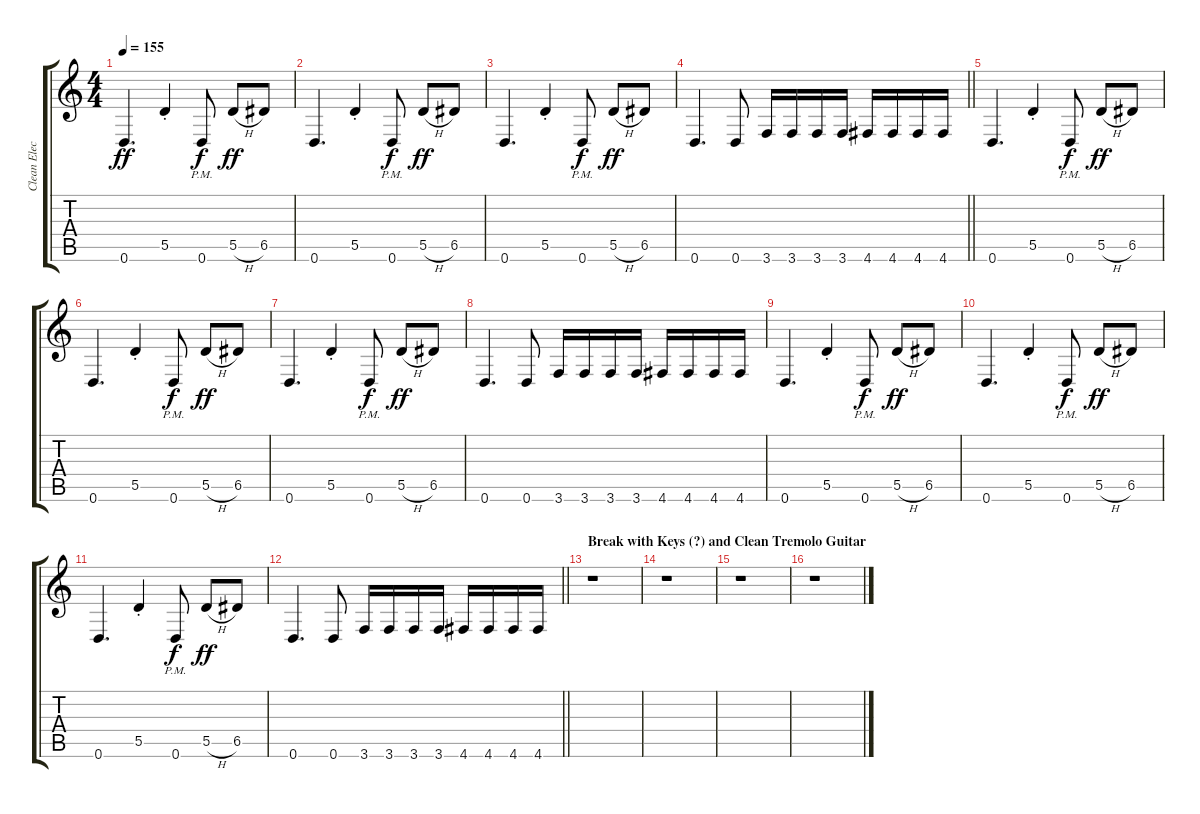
\track ("Clean Electric Guitar" "Clean Elec") {instrument electricguitarjazz}
\staff {score tabs}
\tuning (E4 B3 G3 D3 A2 D2) {hide}
\ts (4 4)
\tempo 155
\clef g2
\ks c
0.6.4{d dy ff} 5.5{st}.4 0.6{pm}.8{dy f} 5.5{h}.8{dy ff} 6.5.8 |
0.6.4{d} 5.5{st}.4 0.6{pm}.8{dy f} 5.5{h}.8{dy ff} 6.5.8 |
0.6.4{d} 5.5{st}.4 0.6{pm}.8{dy f} 5.5{h}.8{dy ff} 6.5.8 |
\barLineRight lightlight
0.6.4{d} 0.6.8 3.6.16 3.6.16 3.6.16 3.6.16 4.6.16 4.6.16 4.6.16 4.6.16 |
0.6.4{d volume 15 instrument distortionguitar} 5.5{st}.4 0.6{pm}.8{dy f} 5.5{h}.8{dy ff} 6.5.8 |
0.6.4{d} 5.5{st}.4 0.6{pm}.8{dy f} 5.5{h}.8{dy ff} 6.5.8 |
0.6.4{d} 5.5{st}.4 0.6{pm}.8{dy f} 5.5{h}.8{dy ff} 6.5.8 |
0.6.4{d} 0.6.8 3.6.16 3.6.16 3.6.16 3.6.16 4.6.16 4.6.16 4.6.16 4.6.16 |
0.6.4{d} 5.5{st}.4 0.6{pm}.8{dy f} 5.5{h}.8{dy ff} 6.5.8 |
0.6.4{d} 5.5{st}.4 0.6{pm}.8{dy f} 5.5{h}.8{dy ff} 6.5.8 |
0.6.4{d} 5.5{st}.4 0.6{pm}.8{dy f} 5.5{h}.8{dy ff} 6.5.8 |
\barLineRight lightlight
0.6.4{d} 0.6.8 3.6.16 3.6.16 3.6.16 3.6.16 4.6.16 4.6.16 4.6.16 4.6.16 |
\section ("" "Break with Keys (?) and Clean Tremolo Guitar")
r.1 |
r.1 |
r.1 |
r.1
